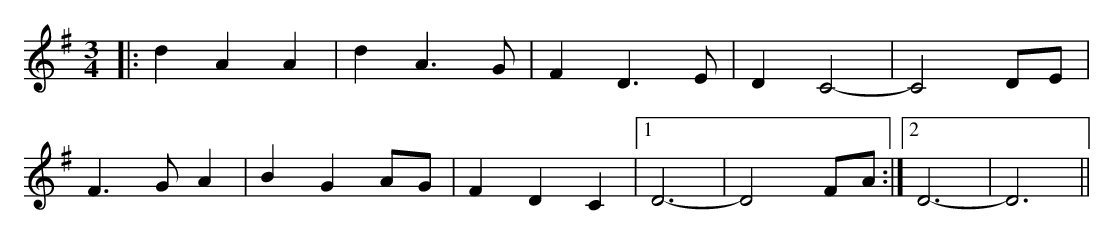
X:1
M:3/4
K:Dmix
|:d2A2A2|d2A3G|F2D3E|D2C4-|C4DE|
F3GA2|B2G2AG|F2D2C2|1 D6-|D4FA:|2 D6-|D6||
